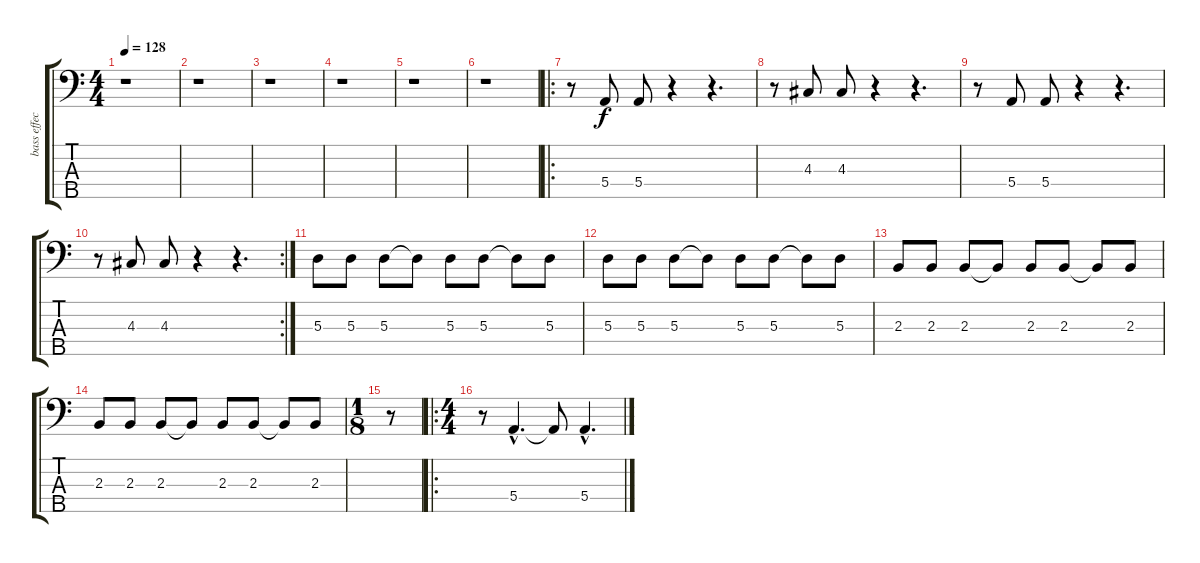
\track ("bass effect" "bass effec") {instrument fretlessbass}
\staff {score tabs}
\tuning (G2 D2 A1 E1 B0) {hide}
\ts (4 4)
\tempo 128
\clef f4
\ks c
r.1{dy f instrument fretlessbass} |
r.1 |
r.1 |
r.1 |
r.1 |
r.1 |
\ro
r.8 5.4.8 5.4.8 r.4 r.4{d} |
r.8 4.3.8 4.3.8 r.4 r.4{d} |
r.8 5.4.8 5.4.8 r.4 r.4{d} |
\rc 2
r.8 4.3.8 4.3.8 r.4 r.4{d} |
5.3.8 5.3.8 5.3.8 5.3{t}.8 5.3.8 5.3.8 5.3{t}.8 5.3.8 |
5.3.8 5.3.8 5.3.8 5.3{t}.8 5.3.8 5.3.8 5.3{t}.8 5.3.8 |
2.3.8 2.3.8 2.3.8 2.3{t}.8 2.3.8 2.3.8 2.3{t}.8 2.3.8 |
2.3.8 2.3.8 2.3.8 2.3{t}.8 2.3.8 2.3.8 2.3{t}.8 2.3.8 |
\ts (1 8)
r.8 |
\ro
\ts (4 4)
r.8 5.4{hac}.4{d} 5.4{t}.8 5.4{hac}.4{d}
